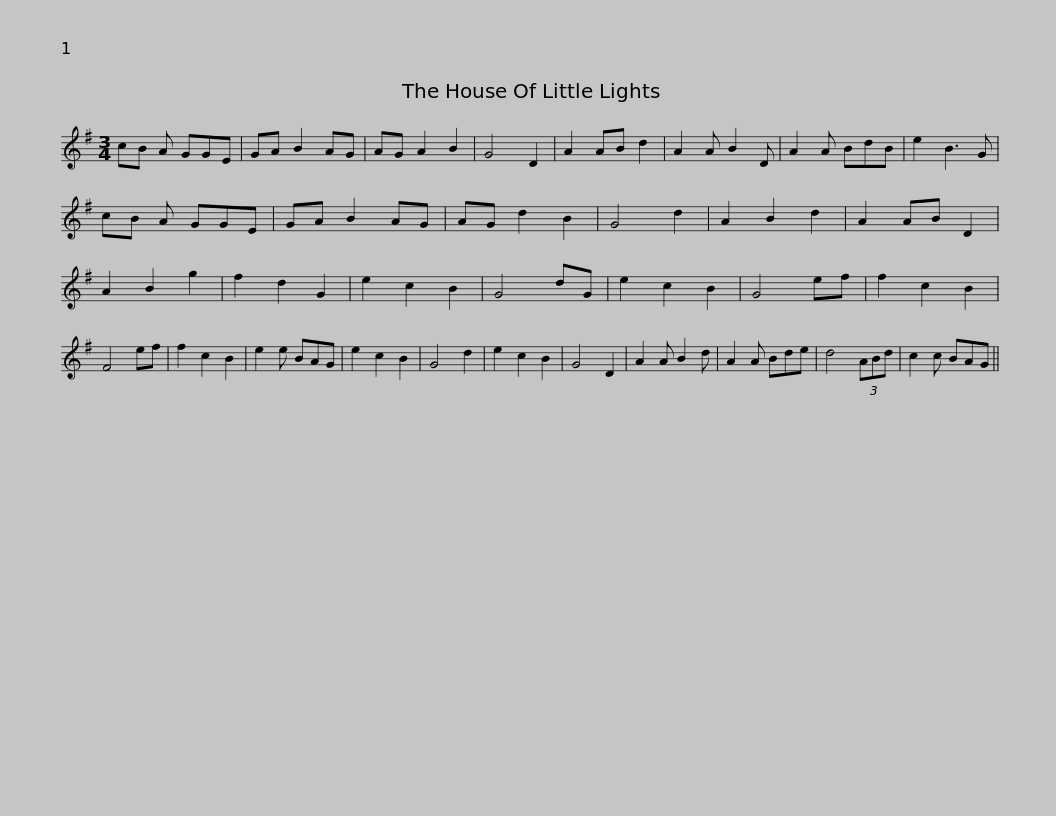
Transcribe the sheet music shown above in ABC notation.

X:1
L:1/8
M:3/4
I:linebreak $
K:G
V:1 treble
V:1
 cB A GGE | GA B2 AG | AG A2 B2 | G4 D2 | A2 AB d2 | %5
 A2 A B2 D | A2 A BdB | e2 B3 G | cB A GGE |$ GA B2 AG | %10
 AG d2 B2 | G4 d2 | A2 B2 d2 | A2 AB D2 | A2 B2 g2 | %15
 f2 d2 G2 | e2 c2 B2 | G4 dG | e2 c2 B2 | G4 ef | %20
 f2 c2 B2 |$ F4 ef | f2 c2 B2 | e2 e BAG | e2 c2 B2 | %25
 G4 d2 | e2 c2 B2 | G4 D2 | A2 A B2 d | A2 A Bde | %30
 d4 (3ABd | c2 c BAG || %32
